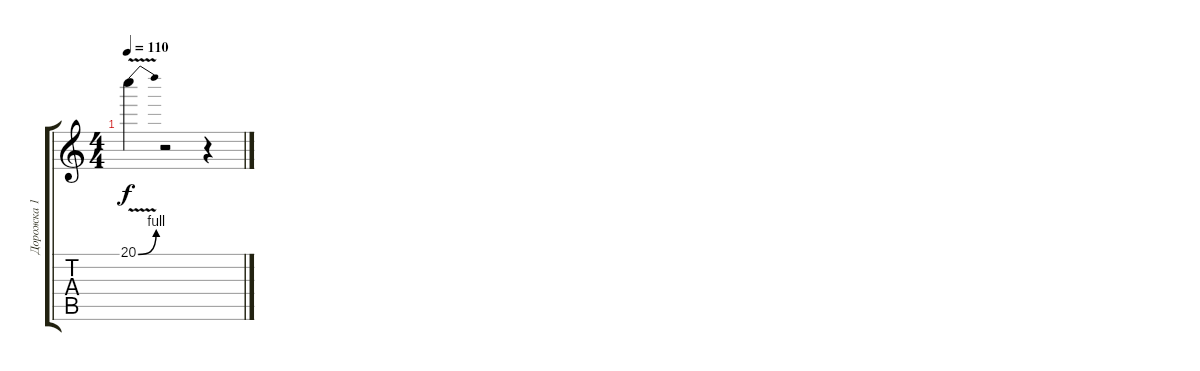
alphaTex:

\track ("Дорожка 1" "Дорожка 1") {instrument distortionguitar}
\staff {score tabs}
\tuning (E4 B3 G3 D3 A2 E2) {hide}
\ts (4 4)
\tempo 110
\clef g2
\ks c
20.1{be (bend 0 0 60 4) v}.4{dy f} r.2 r.4
